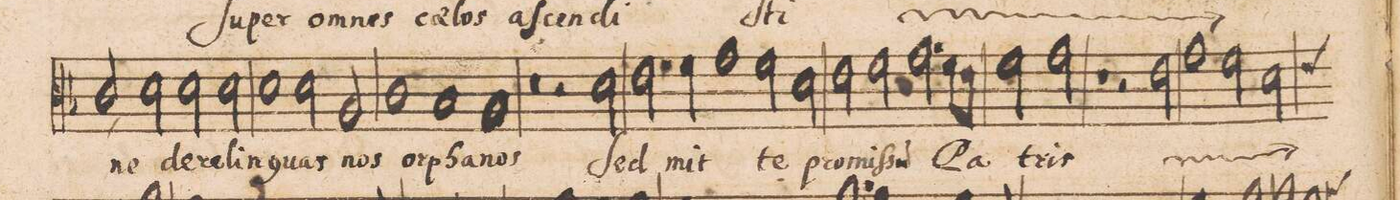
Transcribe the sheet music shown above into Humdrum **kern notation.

**kern	**text
*I"ALTVS.	*
*clefC3	*
*k[b-]	*
*met(C|)	*
*M2/1	*
2c,/	-ſti
*	*Xij
2d\	ne
=36-	=36-
2d\	de-
2d\	-re-
1d	-lin-
=37-	=37-
2d\	-quas
2A/	nos
1c	or-
=38-	=38-
1B-y	-pha-
1A	-nos
=39-	=39-
0r	.
=40-	=40-
2r	.
2d\	Sed
2.e\	mit-
4f\	.
=41-	=41-
1g	.
2f\	-te
2d\	pro-
=42-	=42-
2e\	-miſ-
2f\	-s(um)
2.g\	Pa-
8f\L	.
8e\J	.
=43-	=43-
2f\	.
2g\	-tris
1r	.
=44-	=44-
2r	.
*	*ij
2e\	Sed
1g	mit-
=45-	=45-
2f\	-te
*custos:e	*
2d\	p(ro)-
*-	*-
